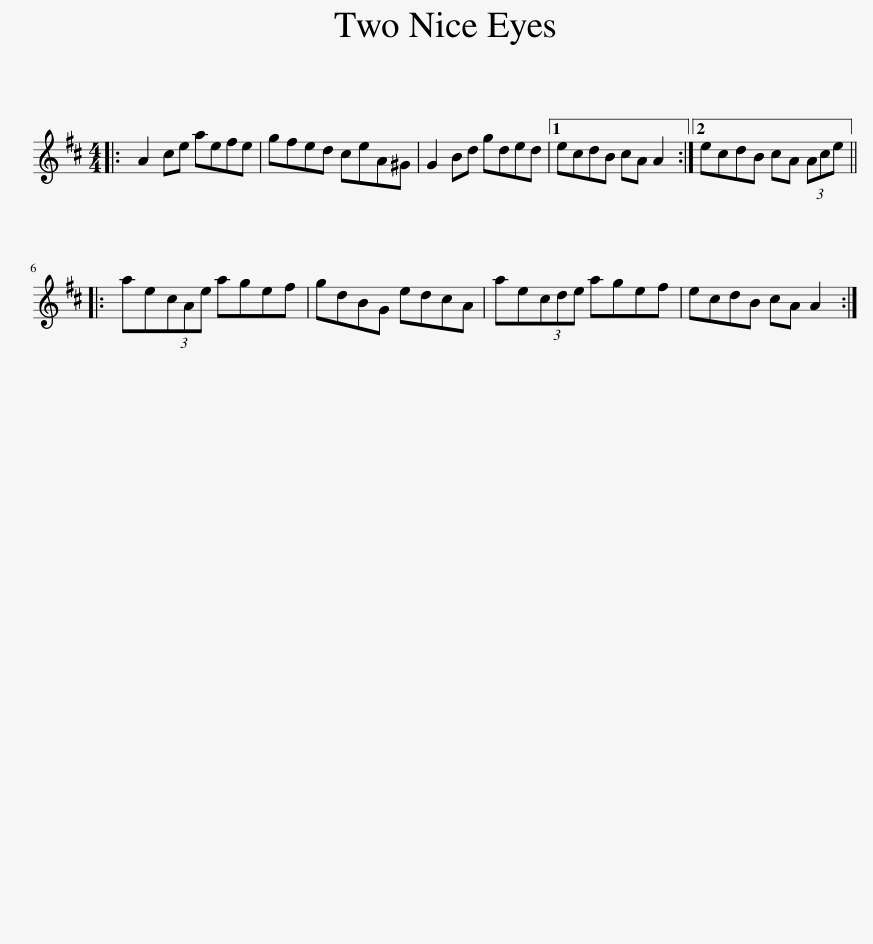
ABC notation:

X:1
L:1/8
M:4/4
I:linebreak $
K:D
V:1 treble
V:1
|: A2 ce aefe | gfed ceA^G | G2 Bd gded |1 ecdB cA A2 :|2 ecdB cA (3Ace |:$ %5
 ae(3cAe agef | gdBG edcA | ae(3cde agef | ecdB cA A2 :| %9
